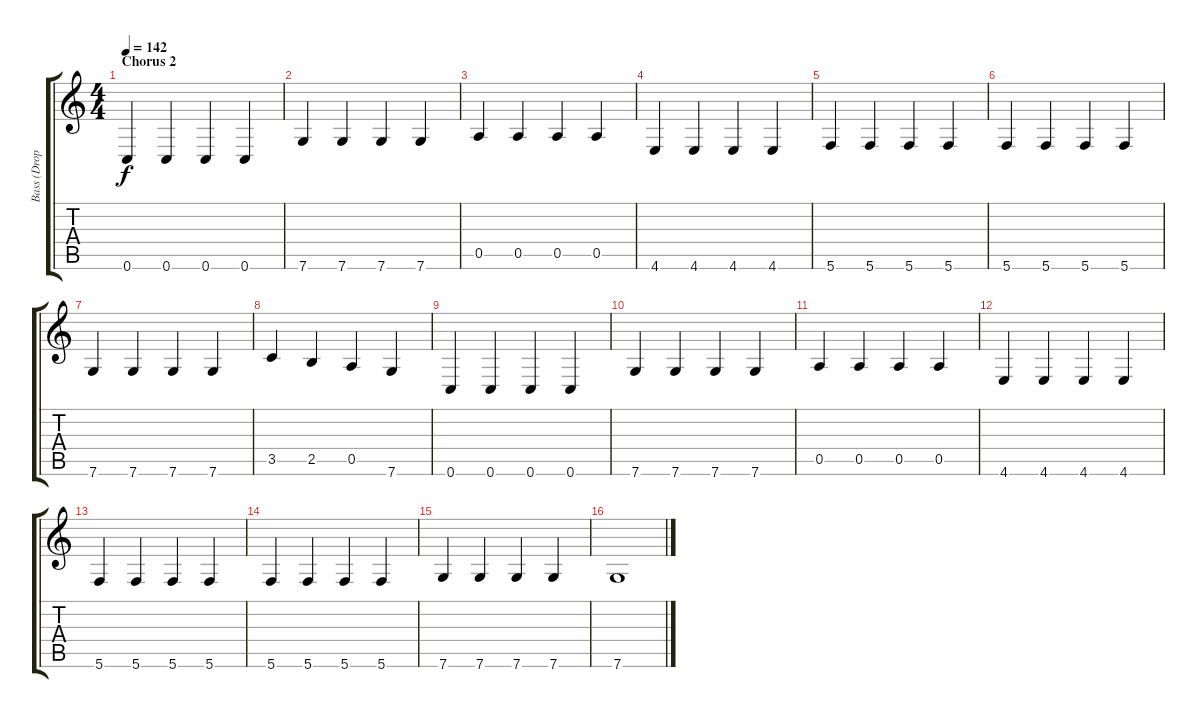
\track ("Bass (Drop C)" "Bass (Drop") {instrument electricbasspick}
\staff {score tabs}
\tuning (E4 B3 G3 D3 A2 C2) {hide}
\ts (4 4)
\section ("" "Chorus 2")
\tempo 142
\clef g2
\ks c
0.6.4{dy f} 0.6.4 0.6.4 0.6.4 |
7.6.4 7.6.4 7.6.4 7.6.4 |
0.5.4 0.5.4 0.5.4 0.5.4 |
4.6.4 4.6.4 4.6.4 4.6.4 |
5.6.4 5.6.4 5.6.4 5.6.4 |
5.6.4 5.6.4 5.6.4 5.6.4 |
7.6.4 7.6.4 7.6.4 7.6.4 |
3.5.4 2.5.4 0.5.4 7.6.4 |
0.6.4 0.6.4 0.6.4 0.6.4 |
7.6.4 7.6.4 7.6.4 7.6.4 |
0.5.4 0.5.4 0.5.4 0.5.4 |
4.6.4 4.6.4 4.6.4 4.6.4 |
5.6.4 5.6.4 5.6.4 5.6.4 |
5.6.4 5.6.4 5.6.4 5.6.4 |
7.6.4 7.6.4 7.6.4 7.6.4 |
7.6.1
